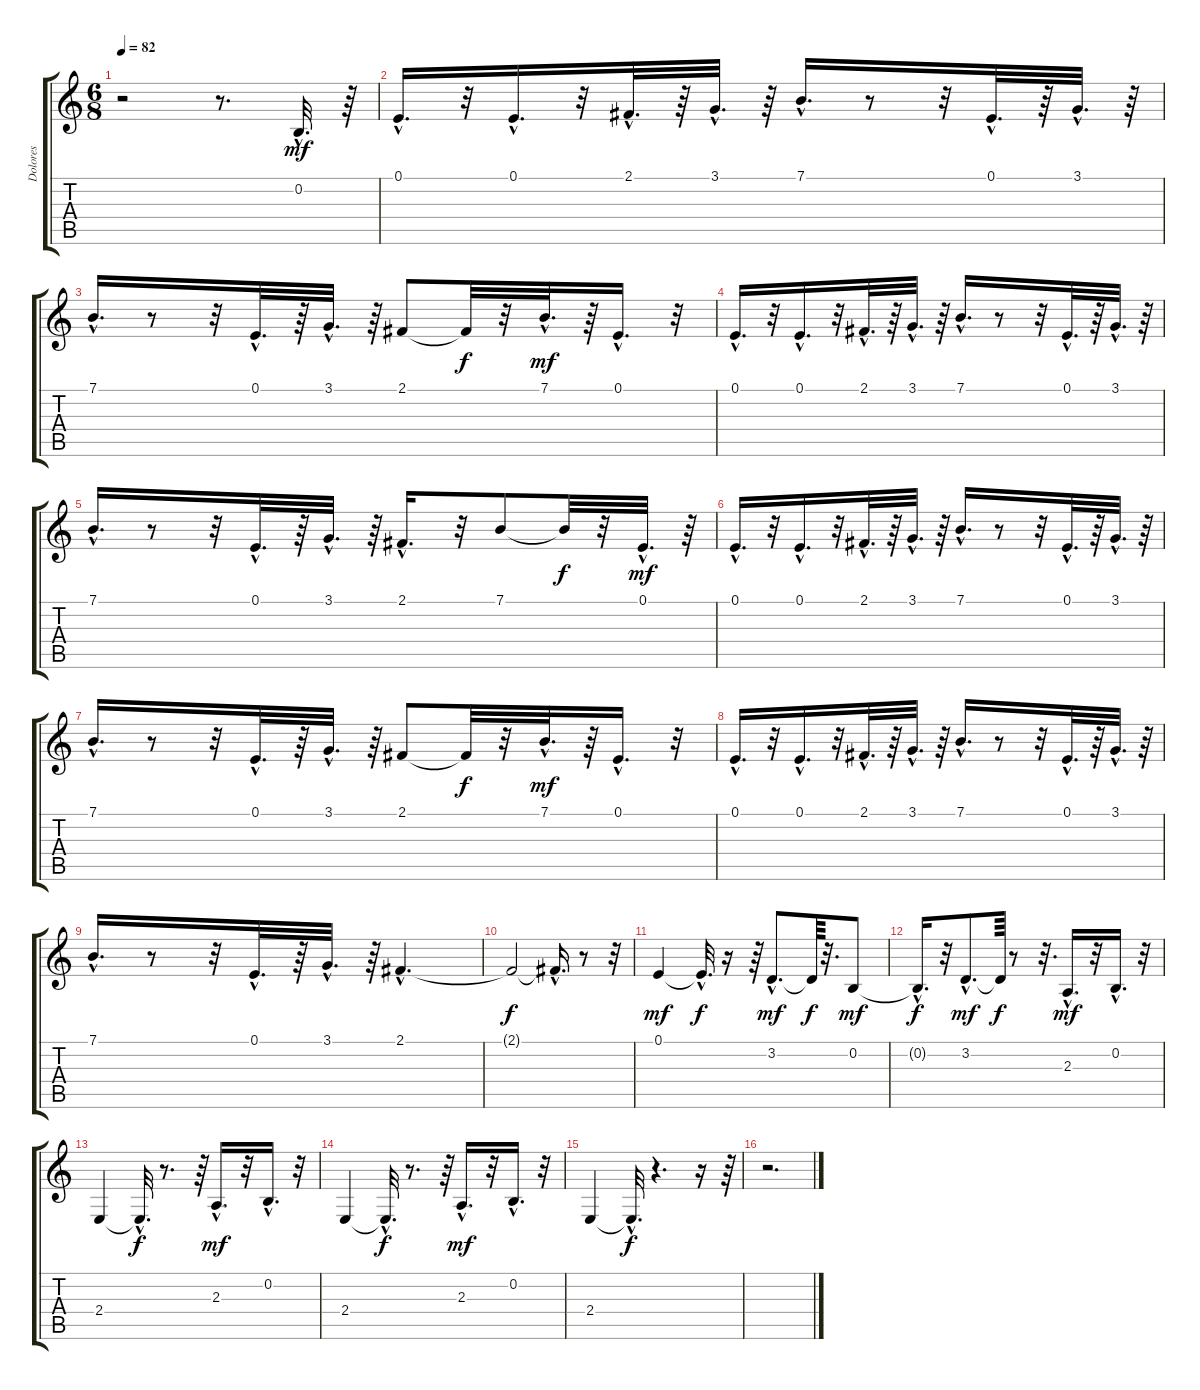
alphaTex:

\track ("Dolores" "Dolores") {instrument panflute}
\staff {score tabs}
\tuning (E4 B3 G3 D3 A2 E2) {hide}
\ts (6 8)
\tempo 82
\clef g2
\ks c
r.2{dy p} r.8{d} 0.2{hac}.32{d dy mf} r.64 |
0.1{hac}.16{d} r.32 0.1{hac}.16{d} r.32 2.1{hac}.32{d} r.64 3.1{hac}.32{d} r.64 7.1{hac}.16{d} r.8 r.32 0.1{hac}.32{d} r.64 3.1{hac}.32{d} r.64 |
7.1{hac}.16{d} r.8 r.32 0.1{hac}.32{d} r.64 3.1{hac}.32{d} r.64 2.1.8 2.1{t}.32{dy f} r.32 7.1{hac}.32{d dy mf} r.64 0.1{hac}.16{d} r.32 |
0.1{hac}.16{d} r.32 0.1{hac}.16{d} r.32 2.1{hac}.32{d} r.64 3.1{hac}.32{d} r.64 7.1{hac}.16{d} r.8 r.32 0.1{hac}.32{d} r.64 3.1{hac}.32{d} r.64 |
7.1{hac}.16{d} r.8 r.32 0.1{hac}.32{d} r.64 3.1{hac}.32{d} r.64 2.1{hac}.16{d} r.32 7.1.8 7.1{t}.32{dy f} r.32 0.1{hac}.32{d dy mf} r.64 |
0.1{hac}.16{d} r.32 0.1{hac}.16{d} r.32 2.1{hac}.32{d} r.64 3.1{hac}.32{d} r.64 7.1{hac}.16{d} r.8 r.32 0.1{hac}.32{d} r.64 3.1{hac}.32{d} r.64 |
7.1{hac}.16{d} r.8 r.32 0.1{hac}.32{d} r.64 3.1{hac}.32{d} r.64 2.1.8 2.1{t}.32{dy f} r.32 7.1{hac}.32{d dy mf} r.64 0.1{hac}.16{d} r.32 |
0.1{hac}.16{d} r.32 0.1{hac}.16{d} r.32 2.1{hac}.32{d} r.64 3.1{hac}.32{d} r.64 7.1{hac}.16{d} r.8 r.32 0.1{hac}.32{d} r.64 3.1{hac}.32{d} r.64 |
7.1{hac}.16{d} r.8 r.32 0.1{hac}.32{d} r.64 3.1{hac}.32{d} r.64 2.1{hac}.4{d} |
2.1{t}.2{dy f} 2.1{hac t}.16{d} r.8 r.32 |
0.1.4{dy mf} 0.1{hac t}.32{d dy f} r.16 r.64 3.2{hac}.8{d dy mf} 3.2{t}.64{dy f} r.32{d} 0.2.8{dy mf} |
0.2{hac t}.16{d dy f} r.32 3.2{hac}.8{d dy mf} 3.2{t}.64{dy f} r.8 r.32{d} 2.3{hac}.16{d dy mf} r.32 0.2{hac}.16{d} r.32 |
2.4.4 2.4{hac t}.32{d dy f} r.8{d} r.64 2.3{hac}.16{d dy mf} r.32 0.2{hac}.16{d} r.32 |
2.4.4 2.4{hac t}.32{d dy f} r.8{d} r.64 2.3{hac}.16{d dy mf} r.32 0.2{hac}.16{d} r.32 |
2.4.4 2.4{hac t}.32{d dy f} r.4{d} r.16 r.64 |
r.2{d}
